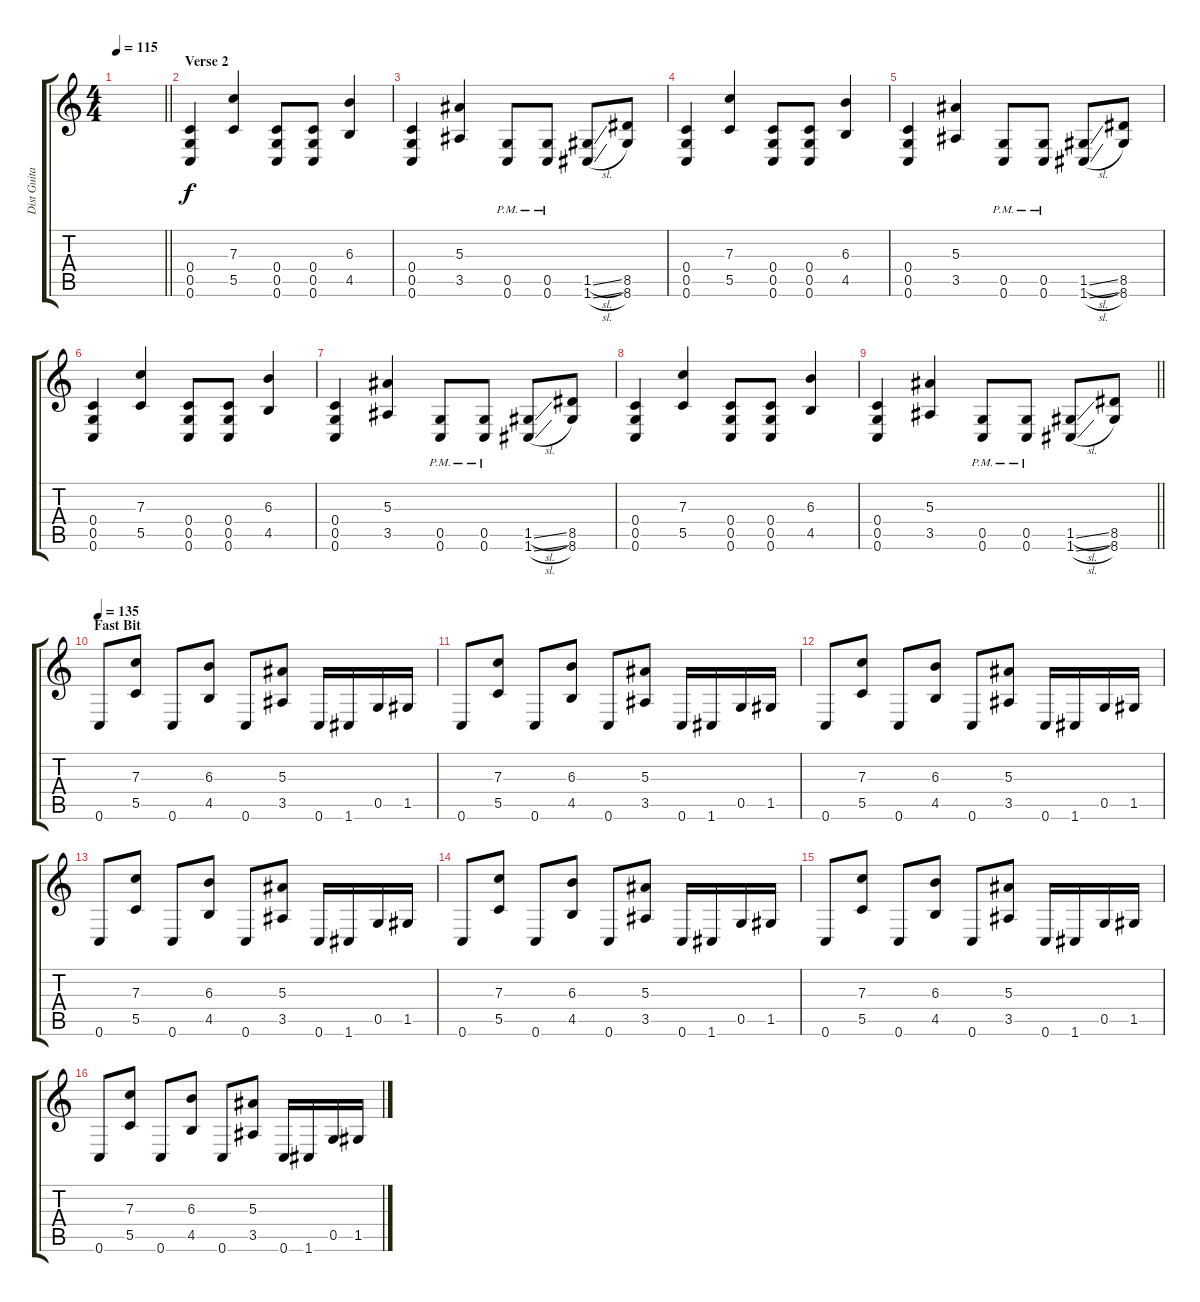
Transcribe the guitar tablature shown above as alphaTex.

\track ("Dist Guitar 2" "Dist Guita") {instrument distortionguitar}
\staff {score tabs}
\tuning (D4 A3 F3 C3 G2 C2) {hide}
\ts (4 4)
\tempo 115
\clef g2
\barLineRight lightlight
\ks c
|
\section ("" "Verse 2")
(0.4 0.5 0.6).4 (7.3 5.5).4 (0.4 0.5 0.6).8 (0.4 0.5 0.6).8 (6.3 4.5).4 |
(0.4 0.5 0.6).4 (5.3 3.5).4 (0.5{pm} 0.6{pm}).8 (0.5{pm} 0.6{pm}).8 (1.5{sl} 1.6{sl}).8 (8.5 8.6).8 |
(0.4 0.5 0.6).4 (7.3 5.5).4 (0.4 0.5 0.6).8 (0.4 0.5 0.6).8 (6.3 4.5).4 |
(0.4 0.5 0.6).4 (5.3 3.5).4 (0.5{pm} 0.6{pm}).8 (0.5{pm} 0.6{pm}).8 (1.5{sl} 1.6{sl}).8 (8.5 8.6).8 |
(0.4 0.5 0.6).4 (7.3 5.5).4 (0.4 0.5 0.6).8 (0.4 0.5 0.6).8 (6.3 4.5).4 |
(0.4 0.5 0.6).4 (5.3 3.5).4 (0.5{pm} 0.6{pm}).8 (0.5{pm} 0.6{pm}).8 (1.5{sl} 1.6{sl}).8 (8.5 8.6).8 |
(0.4 0.5 0.6).4 (7.3 5.5).4 (0.4 0.5 0.6).8 (0.4 0.5 0.6).8 (6.3 4.5).4 |
\barLineRight lightlight
(0.4 0.5 0.6).4 (5.3 3.5).4 (0.5{pm} 0.6{pm}).8 (0.5{pm} 0.6{pm}).8 (1.5{sl} 1.6{sl}).8 (8.5 8.6).8 |
\section ("" "Fast Bit")
\tempo 135
0.6.8 (7.3 5.5).8 0.6.8 (6.3 4.5).8 0.6.8 (5.3 3.5).8 0.6.16 1.6.16 0.5.16 1.5.16 |
0.6.8 (7.3 5.5).8 0.6.8 (6.3 4.5).8 0.6.8 (5.3 3.5).8 0.6.16 1.6.16 0.5.16 1.5.16 |
0.6.8 (7.3 5.5).8 0.6.8 (6.3 4.5).8 0.6.8 (5.3 3.5).8 0.6.16 1.6.16 0.5.16 1.5.16 |
0.6.8 (7.3 5.5).8 0.6.8 (6.3 4.5).8 0.6.8 (5.3 3.5).8 0.6.16 1.6.16 0.5.16 1.5.16 |
0.6.8 (7.3 5.5).8 0.6.8 (6.3 4.5).8 0.6.8 (5.3 3.5).8 0.6.16 1.6.16 0.5.16 1.5.16 |
0.6.8 (7.3 5.5).8 0.6.8 (6.3 4.5).8 0.6.8 (5.3 3.5).8 0.6.16 1.6.16 0.5.16 1.5.16 |
0.6.8 (7.3 5.5).8 0.6.8 (6.3 4.5).8 0.6.8 (5.3 3.5).8 0.6.16 1.6.16 0.5.16 1.5.16
